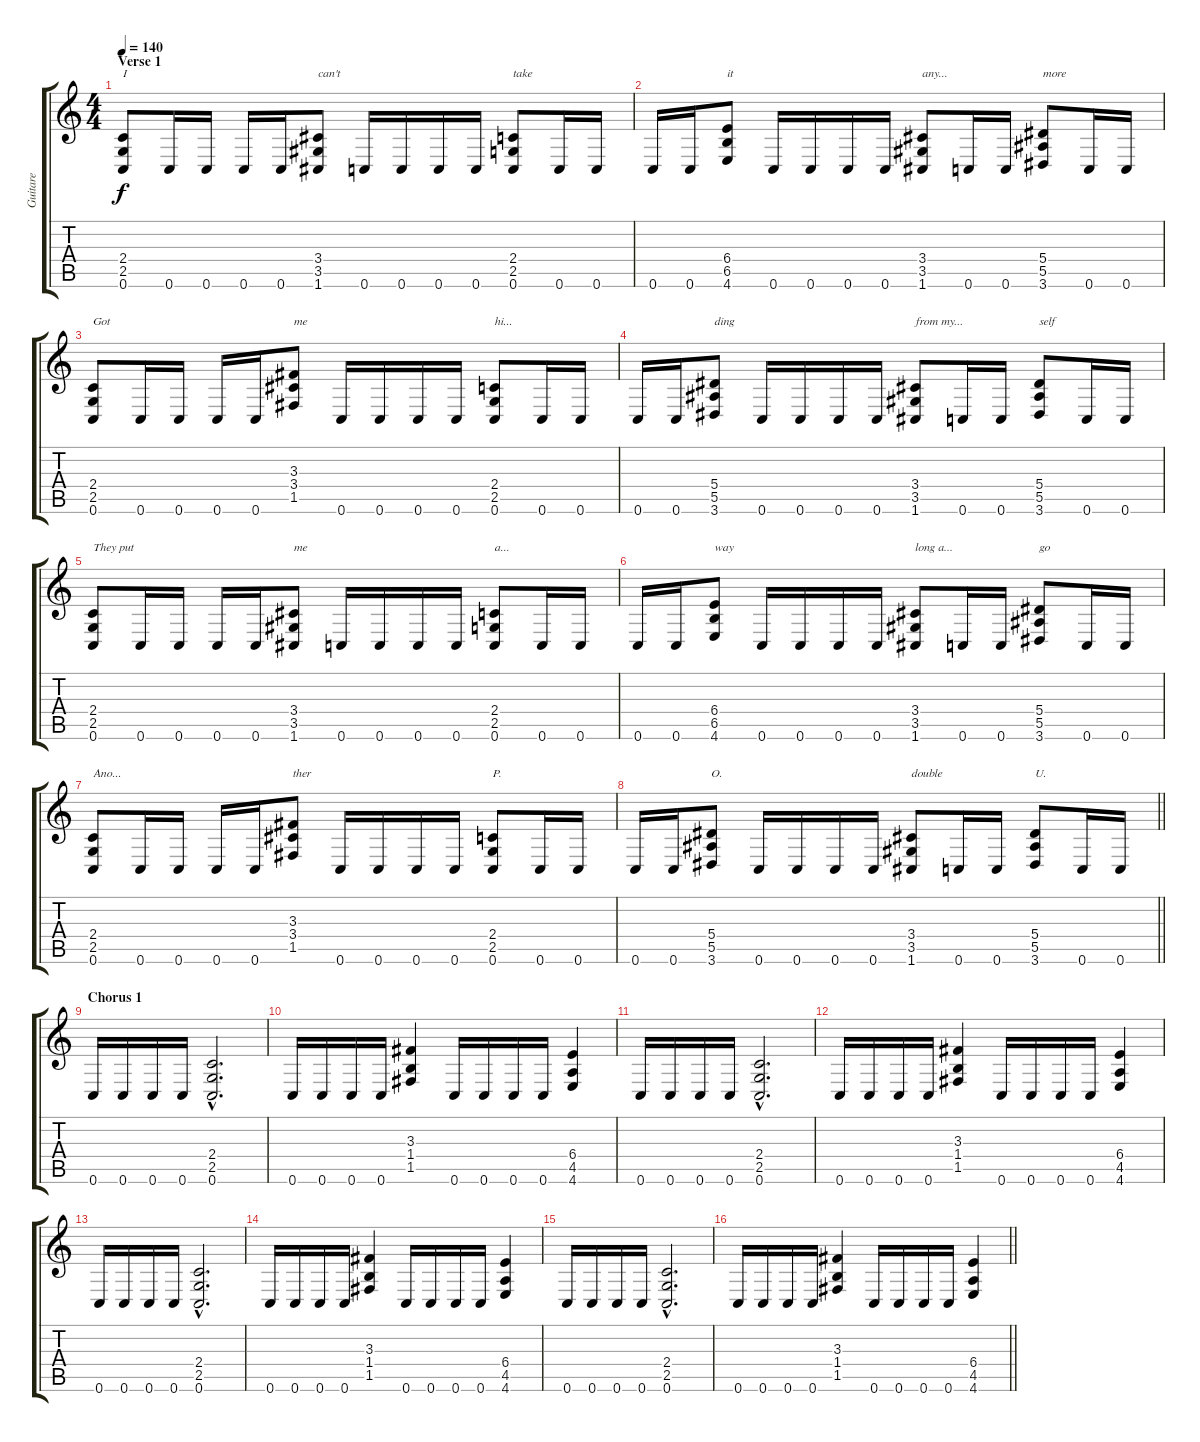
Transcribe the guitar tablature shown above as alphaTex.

\track ("Guitare" "Guitare") {instrument overdrivenguitar}
\staff {score tabs}
\tuning (C4 G3 Eb3 Bb2 F2 C2) {hide}
\ts (4 4)
\section ("" "Verse 1")
\tempo 140
\clef g2
\ks c
(2.4 2.5 0.6).8{txt "I" dy f} 0.6.16 0.6.16 0.6.16 0.6.16 (3.4 3.5 1.6).8{txt "can't"} 0.6.16 0.6.16 0.6.16 0.6.16 (2.4 2.5 0.6).8{txt "take"} 0.6.16 0.6.16 |
0.6.16 0.6.16 (6.4 6.5 4.6).8{txt "it"} 0.6.16 0.6.16 0.6.16 0.6.16 (3.4 3.5 1.6).8{txt "any..."} 0.6.16 0.6.16 (5.4 5.5 3.6).8{txt "more"} 0.6.16 0.6.16 |
(2.4 2.5 0.6).8{txt "Got"} 0.6.16 0.6.16 0.6.16 0.6.16 (3.3 3.4 1.5).8{txt "me"} 0.6.16 0.6.16 0.6.16 0.6.16 (2.4 2.5 0.6).8{txt "hi..."} 0.6.16 0.6.16 |
0.6.16 0.6.16 (5.4 5.5 3.6).8{txt "ding"} 0.6.16 0.6.16 0.6.16 0.6.16 (3.4 3.5 1.6).8{txt "from my..."} 0.6.16 0.6.16 (5.4 5.5 3.6).8{txt "self"} 0.6.16 0.6.16 |
(2.4 2.5 0.6).8{txt "They put"} 0.6.16 0.6.16 0.6.16 0.6.16 (3.4 3.5 1.6).8{txt "me"} 0.6.16 0.6.16 0.6.16 0.6.16 (2.4 2.5 0.6).8{txt "a..."} 0.6.16 0.6.16 |
0.6.16 0.6.16 (6.4 6.5 4.6).8{txt "way"} 0.6.16 0.6.16 0.6.16 0.6.16 (3.4 3.5 1.6).8{txt "long a..."} 0.6.16 0.6.16 (5.4 5.5 3.6).8{txt "go"} 0.6.16 0.6.16 |
(2.4 2.5 0.6).8{txt "Ano..."} 0.6.16 0.6.16 0.6.16 0.6.16 (3.3 3.4 1.5).8{txt "ther"} 0.6.16 0.6.16 0.6.16 0.6.16 (2.4 2.5 0.6).8{txt "P."} 0.6.16 0.6.16 |
\barLineRight lightlight
0.6.16 0.6.16 (5.4 5.5 3.6).8{txt "O."} 0.6.16 0.6.16 0.6.16 0.6.16 (3.4 3.5 1.6).8{txt "double"} 0.6.16 0.6.16 (5.4 5.5 3.6).8{txt "U."} 0.6.16 0.6.16 |
\section ("" "Chorus 1")
0.6.16 0.6.16 0.6.16 0.6.16 (2.4{hac} 2.5{hac} 0.6{hac}).2{d} |
0.6.16 0.6.16 0.6.16 0.6.16 (3.3 1.4 1.5).4 0.6.16 0.6.16 0.6.16 0.6.16 (6.4 4.5 4.6).4 |
0.6.16 0.6.16 0.6.16 0.6.16 (2.4{hac} 2.5{hac} 0.6{hac}).2{d} |
0.6.16 0.6.16 0.6.16 0.6.16 (3.3 1.4 1.5).4 0.6.16 0.6.16 0.6.16 0.6.16 (6.4 4.5 4.6).4 |
0.6.16 0.6.16 0.6.16 0.6.16 (2.4{hac} 2.5{hac} 0.6{hac}).2{d} |
0.6.16 0.6.16 0.6.16 0.6.16 (3.3 1.4 1.5).4 0.6.16 0.6.16 0.6.16 0.6.16 (6.4 4.5 4.6).4 |
0.6.16 0.6.16 0.6.16 0.6.16 (2.4{hac} 2.5{hac} 0.6{hac}).2{d} |
\barLineRight lightlight
0.6.16 0.6.16 0.6.16 0.6.16 (3.3 1.4 1.5).4 0.6.16 0.6.16 0.6.16 0.6.16 (6.4 4.5 4.6).4
